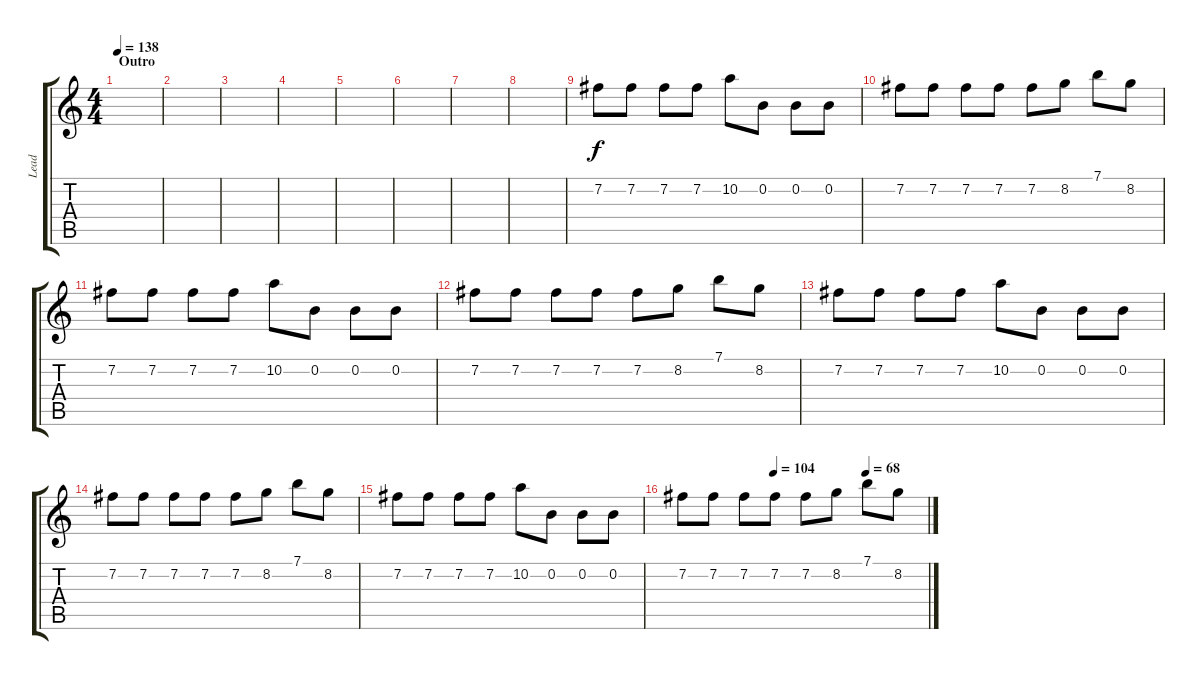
\track ("Lead" "Lead") {instrument distortionguitar}
\staff {score tabs}
\tuning (E4 B3 G3 D3 A2 E2) {hide}
\ts (4 4)
\section ("" "Outro")
\tempo 138
\clef g2
\ks c
|
|
|
|
|
|
|
|
7.2.8 7.2.8 7.2.8 7.2.8 10.2.8 0.2.8 0.2.8 0.2.8 |
7.2.8 7.2.8 7.2.8 7.2.8 7.2.8 8.2.8 7.1.8 8.2.8 |
7.2.8 7.2.8 7.2.8 7.2.8 10.2.8 0.2.8 0.2.8 0.2.8 |
7.2.8 7.2.8 7.2.8 7.2.8 7.2.8 8.2.8 7.1.8 8.2.8 |
7.2.8 7.2.8 7.2.8 7.2.8 10.2.8 0.2.8 0.2.8 0.2.8 |
7.2.8 7.2.8 7.2.8 7.2.8 7.2.8 8.2.8 7.1.8 8.2.8 |
7.2.8 7.2.8 7.2.8 7.2.8 10.2.8 0.2.8 0.2.8 0.2.8 |
\tempo (104 0.375)
\tempo (68 0.75)
7.2.8 7.2.8 7.2.8 7.2.8 7.2.8 8.2.8 7.1.8 8.2.8
